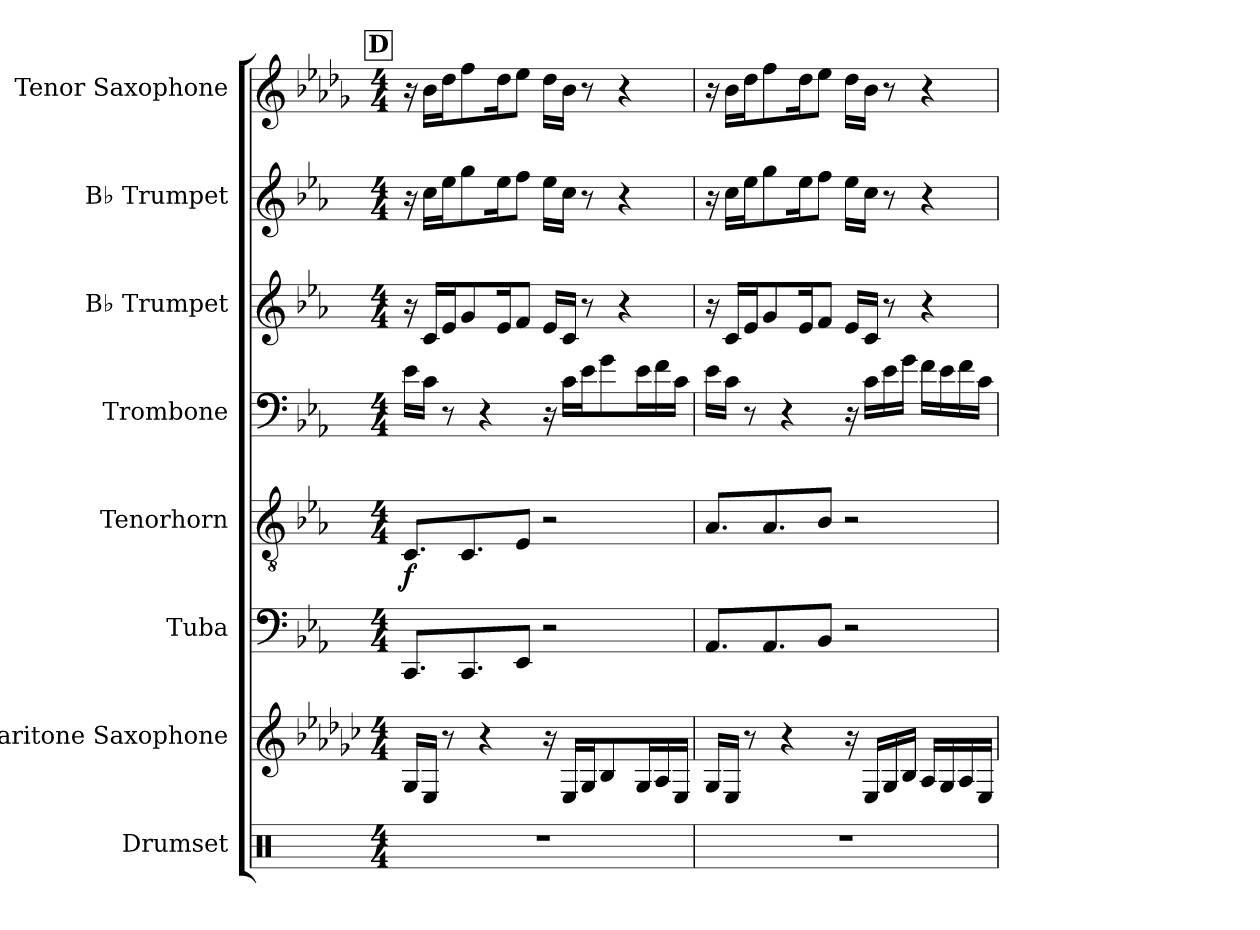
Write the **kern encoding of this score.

**kern	**kern	**kern	**kern	**dynam	**kern	**kern	**kern	**kern
*part8	*part7	*part6	*part5	*part5	*part4	*part3	*part2	*part1
*staff8	*staff7	*staff6	*staff5	*staff5	*staff4	*staff3	*staff2	*staff1
*I"Drumset	*I"Baritone Saxophone	*I"Tuba	*I"Tenorhorn	*	*I"Trombone	*I"B♭ Trumpet	*I"B♭ Trumpet	*I"Tenor Saxophone
*I'D. Set	*I'Bar. Sax.	*I'Tba.	*I'Tenh.	*	*I'Tbn.	*I'B♭ Tpt.	*I'B♭ Tpt.	*I'T. Sax.
*clefX	*clefG2	*clefF4	*clefGv2	*	*clefF4	*clefG2	*clefG2	*clefG2
*	*ITrd12c21	*	*ITrd1c2	*	*	*ITrd1c2	*ITrd1c2	*ITrd8c14
*k[]	*k[b-e-a-d-g-c-]	*k[b-e-a-]	*k[b-e-a-d-g-]	*	*k[b-e-a-]	*k[b-e-a-d-g-]	*k[b-e-a-d-g-]	*k[b-e-a-d-g-]
*M4/4	*M4/4	*M4/4	*M4/4	*	*M4/4	*M4/4	*M4/4	*M4/4
!!LO:REH:place=s1:a:B:fs=14:t=D
=25	=25	=25	=25	=25	=25	=25	=25	=25
!	!	!	!	!LO:DY:b	!	!	!	!
1r	16GG-LL	8.CCL	8.BB-L	f	16e-LL	16r	16r	16r
.	16EE-JJ	.	.	.	16cJJ	16B-LL	16b-LL	16B-LL
.	8r	.	.	.	8r	16d-J	16dd-J	16d-J
.	.	8.CC	8.BB-	.	.	8f	8ff	8f
.	4r	.	.	.	4r	.	.	.
.	.	.	.	.	.	16d-K	16dd-K	16d-K
.	.	8EE-J	8D-J	.	.	8e-J	8ee-J	8e-J
.	16r	2r	2r	.	16r	16d-LL	16dd-LL	16d-LL
.	16EE-LL	.	.	.	16cLL	16B-JJ	16b-JJ	16B-JJ
.	16GG-J	.	.	.	16e-J	8r	8r	8r
.	8BB-	.	.	.	8g	.	.	.
.	.	.	.	.	.	4r	4r	4r
.	16GG-L	.	.	.	16e-L	.	.	.
.	16AA-	.	.	.	16f	.	.	.
.	16EE-JJ	.	.	.	16cJJ	.	.	.
=26	=26	=26	=26	=26	=26	=26	=26	=26
1r	16GG-LL	8.AA-L	8.G-L	.	16e-LL	16r	16r	16r
.	16EE-JJ	.	.	.	16cJJ	16B-LL	16b-LL	16B-LL
.	8r	.	.	.	8r	16d-J	16dd-J	16d-J
.	.	8.AA-	8.G-	.	.	8f	8ff	8f
.	4r	.	.	.	4r	.	.	.
.	.	.	.	.	.	16d-K	16dd-K	16d-K
.	.	8BB-J	8A-J	.	.	8e-J	8ee-J	8e-J
.	16r	2r	2r	.	16r	16d-LL	16dd-LL	16d-LL
.	16EE-LL	.	.	.	16cLL	16B-JJ	16b-JJ	16B-JJ
.	16GG-	.	.	.	16e-	8r	8r	8r
.	16BB-JJ	.	.	.	16gJJ	.	.	.
.	16AA-LL	.	.	.	16fLL	4r	4r	4r
.	16GG-	.	.	.	16e-	.	.	.
.	16AA-	.	.	.	16f	.	.	.
.	16EE-JJ	.	.	.	16cJJ	.	.	.
=	=	=	=	=	=	=	=	=
*-	*-	*-	*-	*-	*-	*-	*-	*-
